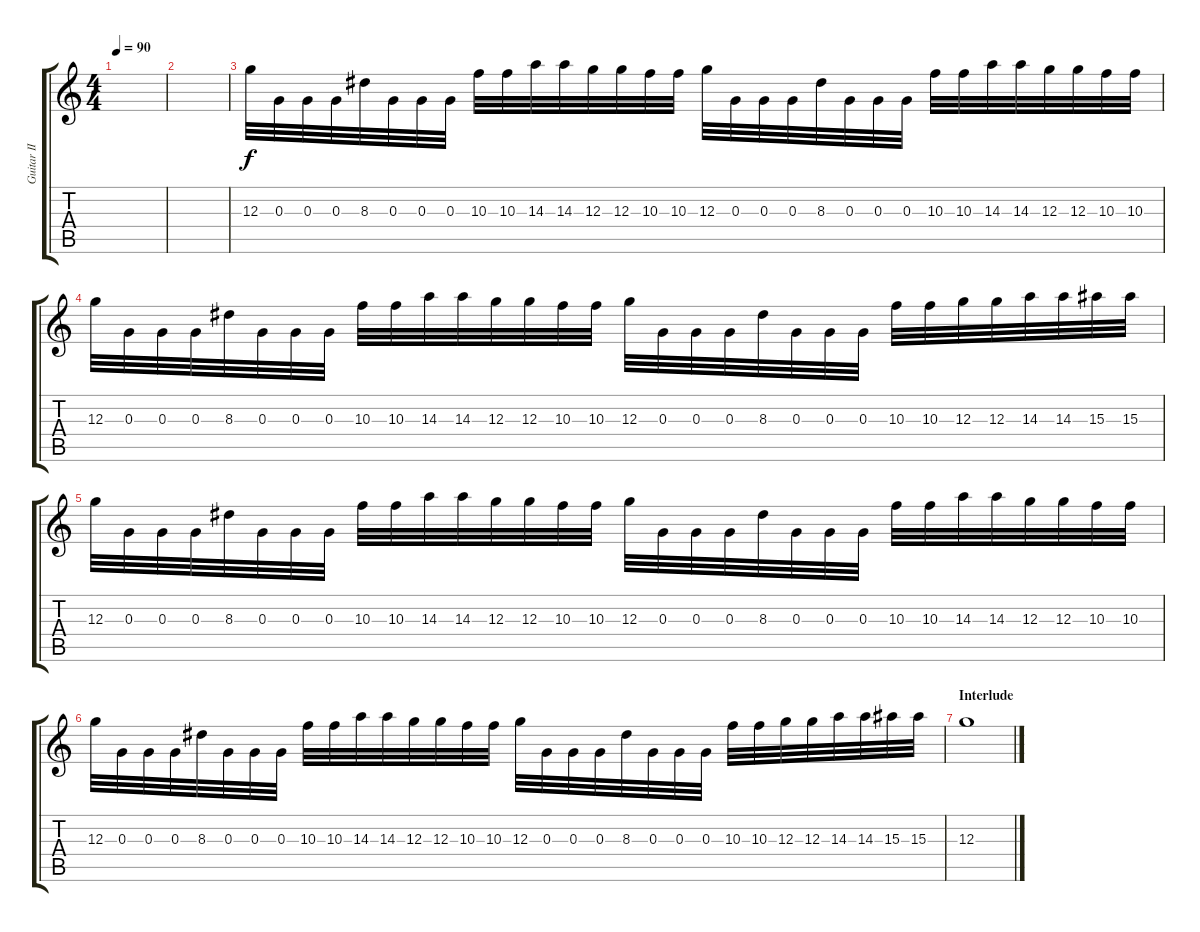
\track ("Guitar II" "Guitar II") {instrument distortionguitar}
\staff {score tabs}
\tuning (E4 B3 G3 D3 A2 E2) {hide}
\ts (4 4)
\tempo 90
\clef g2
\ks c
|
|
\section ("" "")
12.3.32 0.3.32 0.3.32 0.3.32 8.3.32 0.3.32 0.3.32 0.3.32 10.3.32 10.3.32 14.3.32 14.3.32 12.3.32 12.3.32 10.3.32 10.3.32 12.3.32 0.3.32 0.3.32 0.3.32 8.3.32 0.3.32 0.3.32 0.3.32 10.3.32 10.3.32 14.3.32 14.3.32 12.3.32 12.3.32 10.3.32 10.3.32 |
12.3.32 0.3.32 0.3.32 0.3.32 8.3.32 0.3.32 0.3.32 0.3.32 10.3.32 10.3.32 14.3.32 14.3.32 12.3.32 12.3.32 10.3.32 10.3.32 12.3.32 0.3.32 0.3.32 0.3.32 8.3.32 0.3.32 0.3.32 0.3.32 10.3.32 10.3.32 12.3.32 12.3.32 14.3.32 14.3.32 15.3.32 15.3.32 |
12.3.32 0.3.32 0.3.32 0.3.32 8.3.32 0.3.32 0.3.32 0.3.32 10.3.32 10.3.32 14.3.32 14.3.32 12.3.32 12.3.32 10.3.32 10.3.32 12.3.32 0.3.32 0.3.32 0.3.32 8.3.32 0.3.32 0.3.32 0.3.32 10.3.32 10.3.32 14.3.32 14.3.32 12.3.32 12.3.32 10.3.32 10.3.32 |
12.3.32 0.3.32 0.3.32 0.3.32 8.3.32 0.3.32 0.3.32 0.3.32 10.3.32 10.3.32 14.3.32 14.3.32 12.3.32 12.3.32 10.3.32 10.3.32 12.3.32 0.3.32 0.3.32 0.3.32 8.3.32 0.3.32 0.3.32 0.3.32 10.3.32 10.3.32 12.3.32 12.3.32 14.3.32 14.3.32 15.3.32 15.3.32 |
\section ("" "Interlude")
12.3.1{volume 0}
